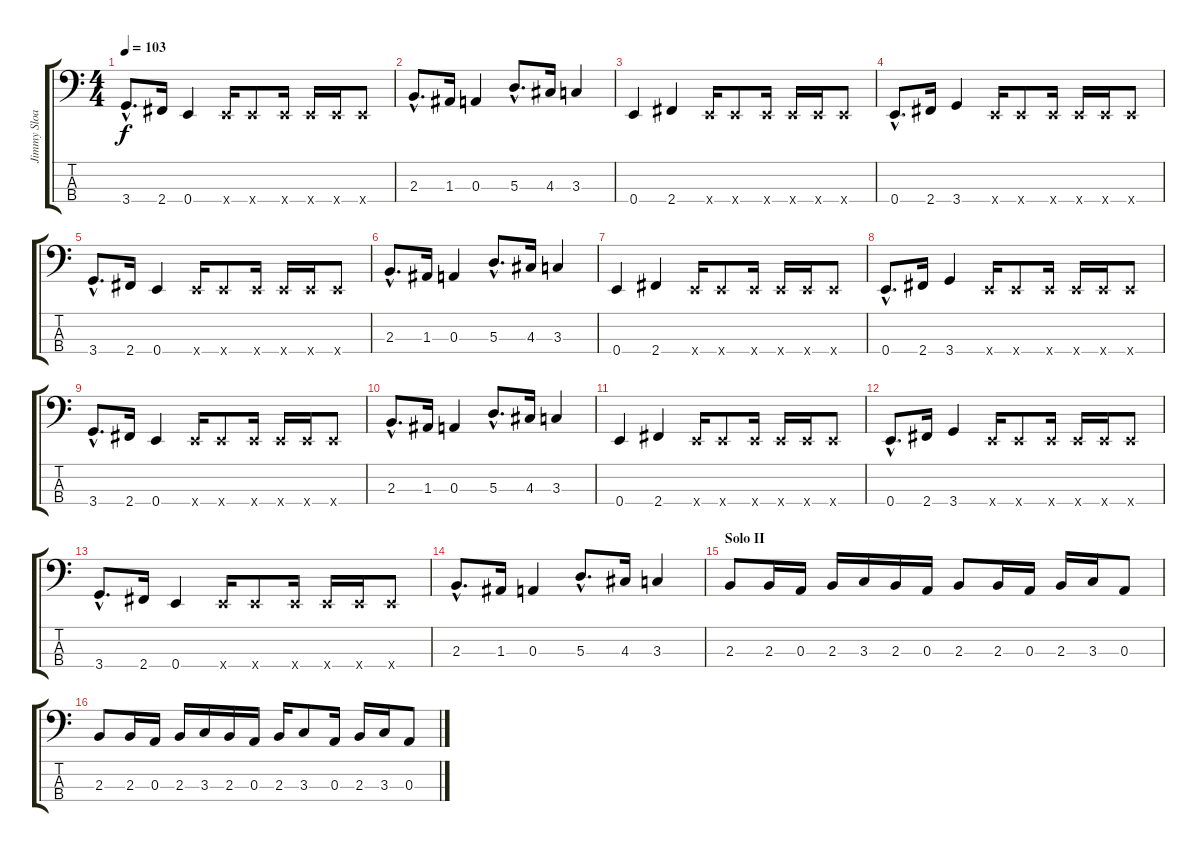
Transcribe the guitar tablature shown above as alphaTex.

\track ("Jimmy Sloas" "Jimmy Sloa") {instrument electricbassfinger}
\staff {score tabs}
\tuning (G2 D2 A1 E1) {hide}
\ts (4 4)
\tempo 103
\clef f4
\ks c
3.4{hac}.8{d dy f} 2.4.16 0.4.4 0.4{x}.16 0.4{x}.8 0.4{x}.16 0.4{x}.16 0.4{x}.16 0.4{x}.8 |
2.3{hac}.8{d} 1.3.16 0.3.4 5.3{hac}.8{d} 4.3.16 3.3.4 |
0.4.4 2.4.4 0.4{x}.16 0.4{x}.8 0.4{x}.16 0.4{x}.16 0.4{x}.16 0.4{x}.8 |
0.4{hac}.8{d} 2.4.16 3.4.4 0.4{x}.16 0.4{x}.8 0.4{x}.16 0.4{x}.16 0.4{x}.16 0.4{x}.8 |
3.4{hac}.8{d} 2.4.16 0.4.4 0.4{x}.16 0.4{x}.8 0.4{x}.16 0.4{x}.16 0.4{x}.16 0.4{x}.8 |
2.3{hac}.8{d} 1.3.16 0.3.4 5.3{hac}.8{d} 4.3.16 3.3.4 |
0.4.4 2.4.4 0.4{x}.16 0.4{x}.8 0.4{x}.16 0.4{x}.16 0.4{x}.16 0.4{x}.8 |
0.4{hac}.8{d} 2.4.16 3.4.4 0.4{x}.16 0.4{x}.8 0.4{x}.16 0.4{x}.16 0.4{x}.16 0.4{x}.8 |
3.4{hac}.8{d} 2.4.16 0.4.4 0.4{x}.16 0.4{x}.8 0.4{x}.16 0.4{x}.16 0.4{x}.16 0.4{x}.8 |
2.3{hac}.8{d} 1.3.16 0.3.4 5.3{hac}.8{d} 4.3.16 3.3.4 |
0.4.4 2.4.4 0.4{x}.16 0.4{x}.8 0.4{x}.16 0.4{x}.16 0.4{x}.16 0.4{x}.8 |
0.4{hac}.8{d} 2.4.16 3.4.4 0.4{x}.16 0.4{x}.8 0.4{x}.16 0.4{x}.16 0.4{x}.16 0.4{x}.8 |
3.4{hac}.8{d} 2.4.16 0.4.4 0.4{x}.16 0.4{x}.8 0.4{x}.16 0.4{x}.16 0.4{x}.16 0.4{x}.8 |
2.3{hac}.8{d} 1.3.16 0.3.4 5.3{hac}.8{d} 4.3.16 3.3.4 |
\section ("" "Solo II")
2.3.8 2.3.16 0.3.16 2.3.16 3.3.16 2.3.16 0.3.16 2.3.8 2.3.16 0.3.16 2.3.16 3.3.16 0.3.8 |
2.3.8 2.3.16 0.3.16 2.3.16 3.3.16 2.3.16 0.3.16 2.3.16 3.3.8 0.3.16 2.3.16 3.3.16 0.3.8
